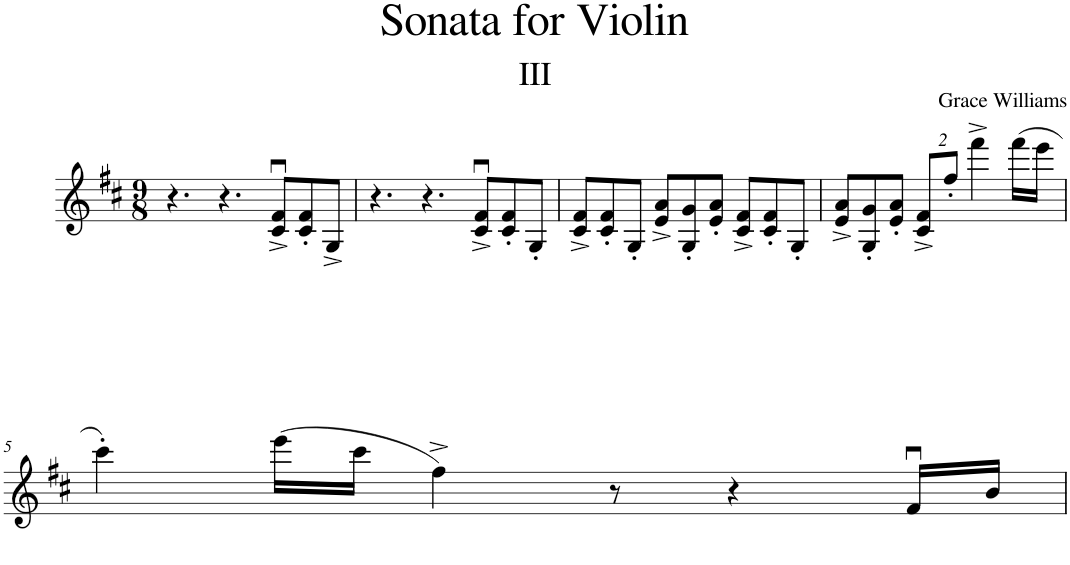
**kern
*part1
*staff1
*I"Violin
*I'Vln.
*clefG2
*k[f#c#]
*M9/8
=1
4.r
4.r
8c#/u^ 8f#/u^L
8c#/' 8f#/'
8G^/J
=2
4.r
4.r
8c#/u^ 8f#/u^L
8c#/' 8f#/'
8G'/J
=3
8c#/^ 8f#/^L
8c#/' 8f#/'
8G'/J
8e/^ 8a/^L
8G/' 8g/'
8e/' 8a/'J
8c#/^ 8f#/^L
8c#/' 8f#/'
8G'/J
=4
8e/^ 8a/^L
8G/' 8g/'
8e/' 8a/'J
8c#/^ 8f#/^L
8ff#'/J
4fff#^\
(16fff#\LL
16eee\JJ
!!LO:LB:g=z
=5
4ccc#'\)
(16eee\LL
16ccc#\JJ
4ff#^\)
8r
4r
16f#u/LL
16b/JJ
=
*-
